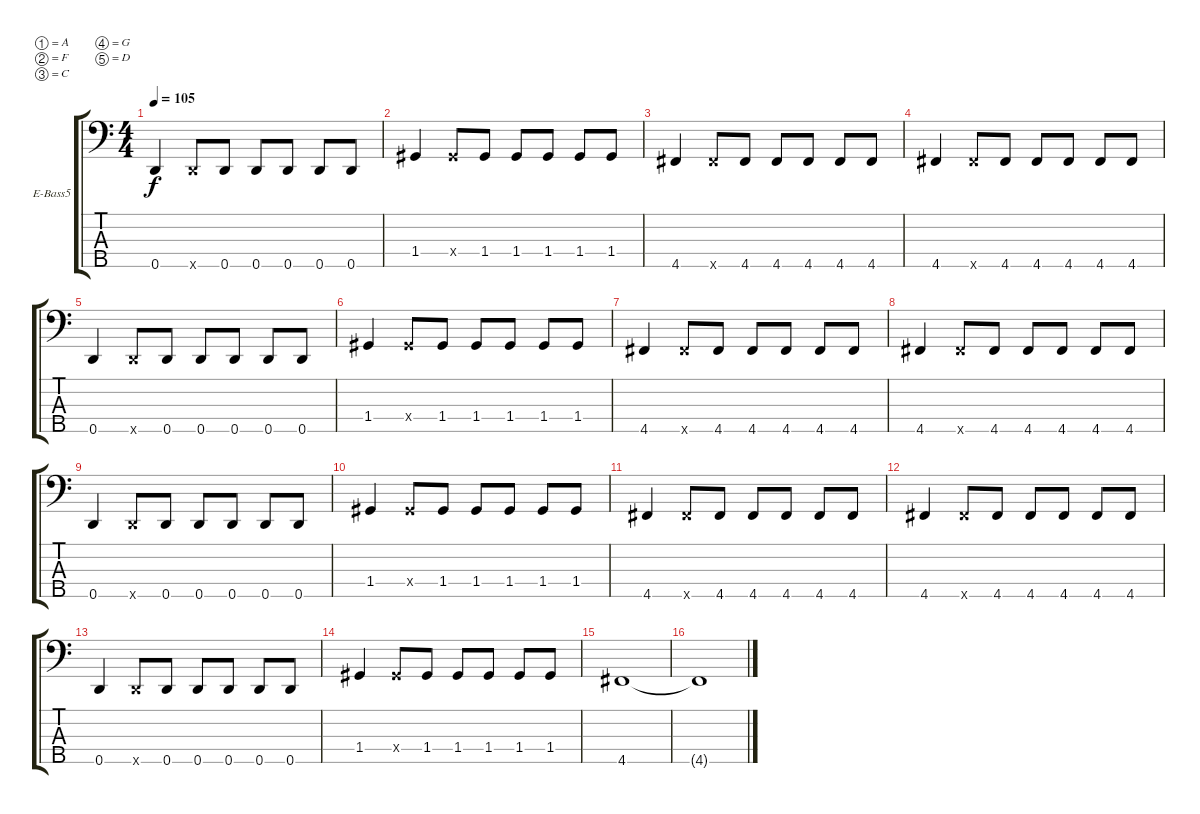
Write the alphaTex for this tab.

\bracketExtendMode groupsimilarinstruments
\firstSystemTrackNameOrientation horizontal
\otherSystemsTrackNameOrientation horizontal
\track ("Äîðîæêà 5" "E-Bass5") {instrument electricbassfinger}
\staff {score tabs}
\tuning (A2 F2 C2 G1 D1)
\ts (4 4)
\tempo 105
\clef f4
\ks c
0.5.4{dy f} 0.5{x}.8 0.5.8 0.5.8 0.5.8 0.5.8 0.5.8 |
1.4.4 1.4{x}.8 1.4.8 1.4.8 1.4.8 1.4.8 1.4.8 |
4.5.4 4.5{x}.8 4.5.8 4.5.8 4.5.8 4.5.8 4.5.8 |
4.5.4 4.5{x}.8 4.5.8 4.5.8 4.5.8 4.5.8 4.5.8 |
0.5.4 0.5{x}.8 0.5.8 0.5.8 0.5.8 0.5.8 0.5.8 |
1.4.4 1.4{x}.8 1.4.8 1.4.8 1.4.8 1.4.8 1.4.8 |
4.5.4 4.5{x}.8 4.5.8 4.5.8 4.5.8 4.5.8 4.5.8 |
4.5.4 4.5{x}.8 4.5.8 4.5.8 4.5.8 4.5.8 4.5.8 |
0.5.4 0.5{x}.8 0.5.8 0.5.8 0.5.8 0.5.8 0.5.8 |
1.4.4 1.4{x}.8 1.4.8 1.4.8 1.4.8 1.4.8 1.4.8 |
4.5.4 4.5{x}.8 4.5.8 4.5.8 4.5.8 4.5.8 4.5.8 |
4.5.4 4.5{x}.8 4.5.8 4.5.8 4.5.8 4.5.8 4.5.8 |
0.5.4 0.5{x}.8 0.5.8 0.5.8 0.5.8 0.5.8 0.5.8 |
1.4.4 1.4{x}.8 1.4.8 1.4.8 1.4.8 1.4.8 1.4.8 |
4.5.1 |
4.5{t}.1
